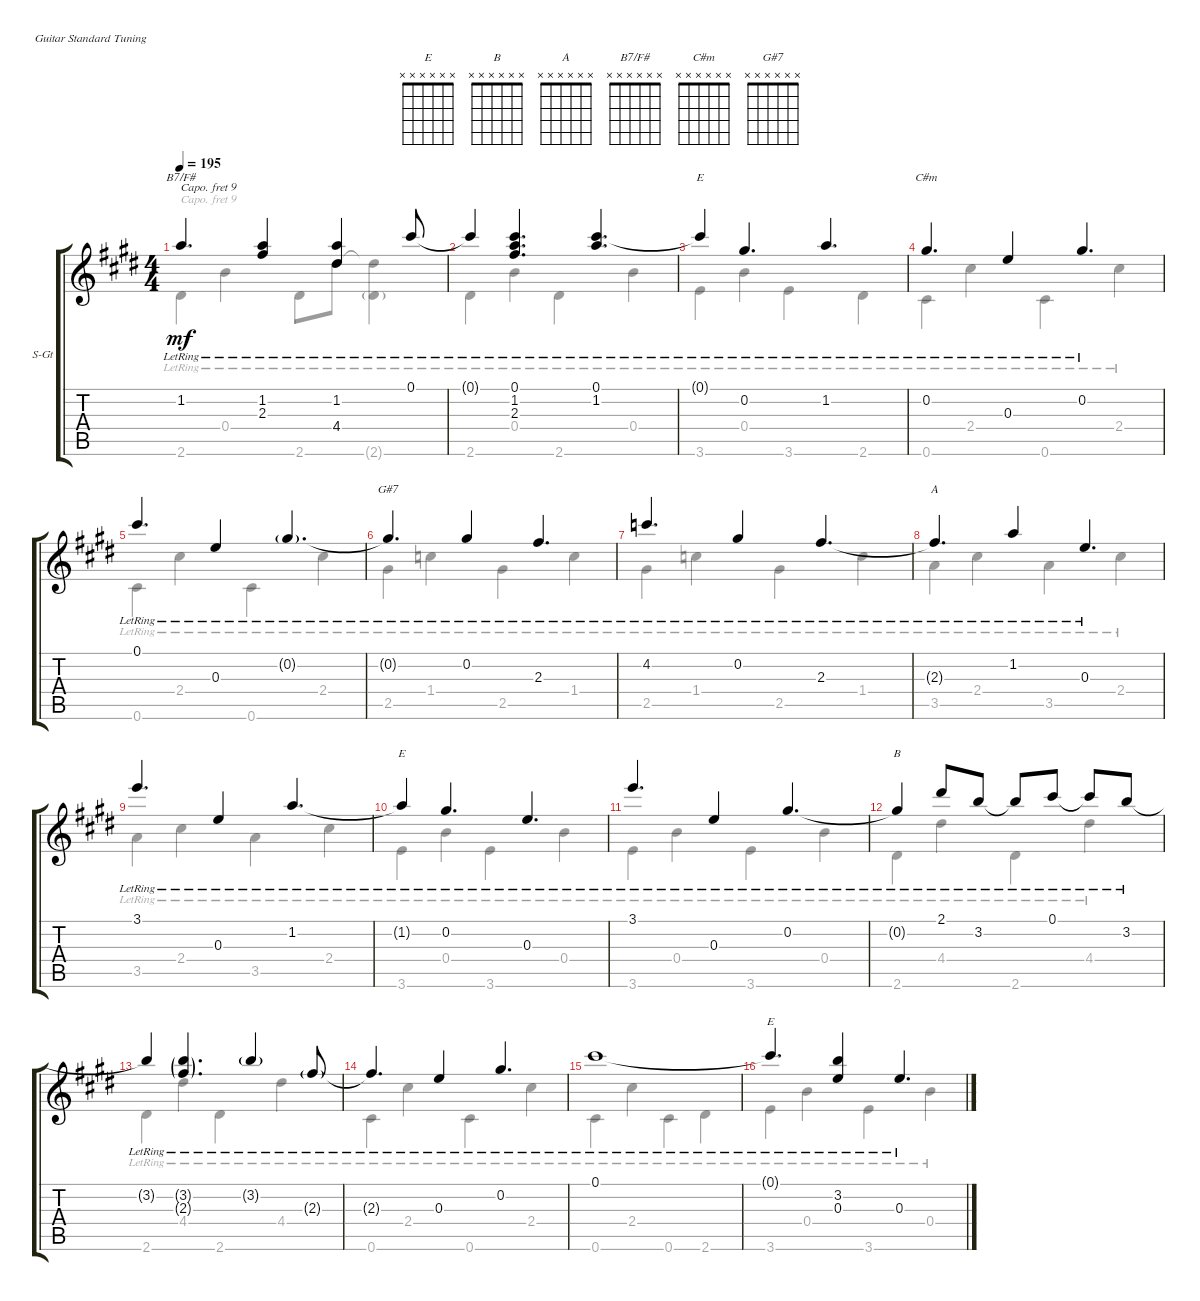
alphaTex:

\defaultSystemsLayout 4
\bracketExtendMode groupsimilarinstruments
\firstSystemTrackNameOrientation horizontal
\otherSystemsTrackNameOrientation horizontal
\track ("Paul's Guitar" "S-Gt") {instrument acousticguitarsteel}
\staff {score tabs}
\capo 9
\tuning (E4 B3 G3 D3 A2 E2)
\chord ("E" x x x x x x)
\chord ("B" x x x x x x)
\chord ("A" x x x x x x)
\chord ("B7/F#" x x x x x x)
\chord ("C#m" x x x x x x)
\chord ("G#7" x x x x x x)
\voice
\ts (4 4)
\tempo 195
\clef g2
\ks e
1.2{lr t}.4{d ch "B7/F#" dy mf} (2.3{lr} 1.2{lr}).4 (1.2{lr} 4.4{lr}).4 0.1{lr}.8 |
0.1{lr t}.4 (1.2{lr} 0.1{lr} 2.3{lr}).4{d} (0.1{lr} 1.2{lr}).4{d} |
0.1{lr t}.4{ch "E"} 0.2{lr}.4{d} 1.2{lr}.4{d} |
0.2{lr}.4{d ch "C#m"} 0.3{lr}.4 0.2{lr}.4{d} |
0.1{lr}.4{d} 0.3{lr}.4 0.2{g lr}.4{d} |
0.2{lr t}.4{d ch "G#7"} 0.2{lr}.4 2.3{lr}.4{d} |
4.2{lr}.4{d} 0.2{lr}.4 2.3{lr}.4{d} |
2.3{lr t}.4{d ch "A"} 1.2{lr}.4 0.3{lr}.4{d} |
3.1{lr}.4{d} 0.3{lr}.4 1.2{lr}.4{d} |
1.2{lr t}.4{ch "E"} 0.2{lr}.4{d} 0.3{lr}.4{d} |
3.1{lr}.4{d} 0.3{lr}.4 0.2{lr}.4{d} |
0.2{lr t}.4{ch "B"} 2.1{lr}.8 3.2{lr}.8 3.2{lr t}.8 0.1{lr}.8 0.1{lr t}.8 3.2{lr}.8 |
3.2{lr t}.4 (2.3{g lr} 3.2{g lr}).4{d} 3.2{g lr}.4 2.3{g lr}.8 |
2.3{lr t}.4{d} 0.3{lr}.4 0.2{lr}.4{d} |
0.1{lr}.1 |
0.1{lr t}.4{d ch "E"} (3.2{lr} 0.3{lr}).4 0.3{lr}.4{d}
\voice
\clef g2
\ottava regular
\simile none
\ks e
2.6{lr}.4{dy mf} 0.4{lr}.4 2.6{lr}.8 4.4{lr}.8 (4.4{lr t} 2.6{g lr}).4 |
2.6{lr}.4 0.4{lr}.4 2.6{lr}.4 0.4{lr}.4 |
3.6{lr}.4 0.4{lr}.4 3.6{lr}.4 2.6{lr}.4 |
0.6{lr}.4 2.4{lr}.4 0.6{lr}.4 2.4{lr}.4 |
0.6{lr}.4 2.4{lr}.4 0.6{lr}.4 2.4{lr}.4 |
2.5{lr}.4 1.4{lr}.4 2.5{lr}.4 1.4{lr}.4 |
2.5{lr}.4 1.4{lr}.4 2.5{lr}.4 1.4{lr}.4 |
3.5{lr}.4 2.4{lr}.4 3.5{lr}.4 2.4{lr}.4 |
3.5{lr}.4 2.4{lr}.4 3.5{lr}.4 2.4{lr}.4 |
3.6{lr}.4 0.4{lr}.4 3.6{lr}.4 0.4{lr}.4 |
3.6{lr}.4 0.4{lr}.4 3.6{lr}.4 0.4{lr}.4 |
2.6{lr}.4 4.4{lr}.4 2.6{lr}.4 4.4{lr}.4 |
2.6{lr}.4 4.4{lr}.4 2.6{lr}.4 4.4{lr}.4 |
0.6{lr}.4 2.4{lr}.4 0.6{lr}.4 2.4{lr}.4 |
0.6{lr}.4 2.4{lr}.4 0.6{lr}.4 2.6{lr}.4 |
3.6{lr}.4 0.4{lr}.4 3.6{lr}.4 0.4{lr}.4
